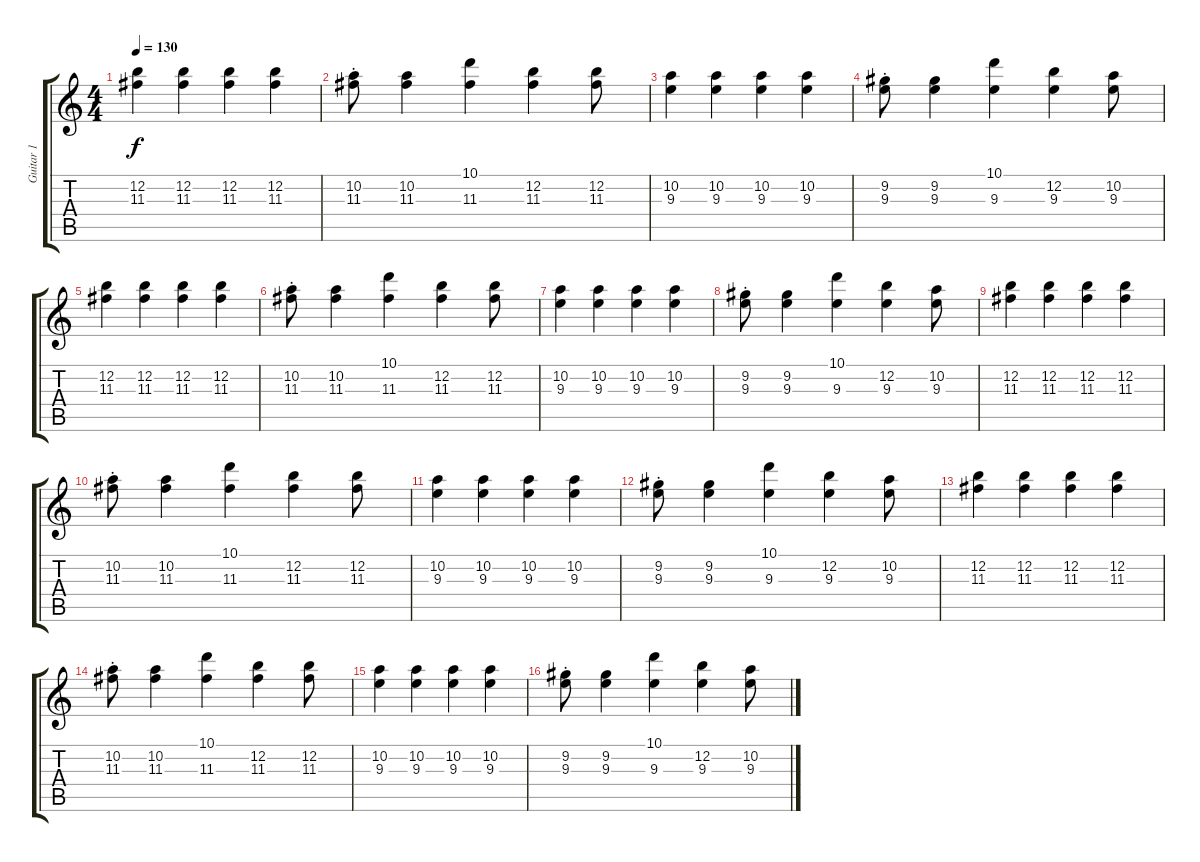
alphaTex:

\track ("Guitar 1" "Guitar 1") {instrument electricguitarjazz}
\staff {score tabs}
\tuning (E4 B3 G3 D3 A2 E2) {hide}
\ts (4 4)
\tempo 130
\clef g2
\ks c
(12.2 11.3).4{dy f} (12.2 11.3).4 (12.2 11.3).4 (12.2 11.3).4 |
(10.2 11.3{st}).8 (10.2 11.3).4 (10.1 11.3).4 (12.2 11.3).4 (12.2 11.3).8 |
(10.2 9.3).4 (10.2 9.3).4 (10.2 9.3).4 (10.2 9.3).4 |
(9.2 9.3{st}).8 (9.2 9.3).4 (10.1 9.3).4 (12.2 9.3).4 (10.2 9.3).8 |
(12.2 11.3).4 (12.2 11.3).4 (12.2 11.3).4 (12.2 11.3).4 |
(10.2 11.3{st}).8 (10.2 11.3).4 (10.1 11.3).4 (12.2 11.3).4 (12.2 11.3).8 |
(10.2 9.3).4 (10.2 9.3).4 (10.2 9.3).4 (10.2 9.3).4 |
(9.2 9.3{st}).8 (9.2 9.3).4 (10.1 9.3).4 (12.2 9.3).4 (10.2 9.3).8 |
(12.2 11.3).4 (12.2 11.3).4 (12.2 11.3).4 (12.2 11.3).4 |
(10.2 11.3{st}).8 (10.2 11.3).4 (10.1 11.3).4 (12.2 11.3).4 (12.2 11.3).8 |
(10.2 9.3).4 (10.2 9.3).4 (10.2 9.3).4 (10.2 9.3).4 |
(9.2 9.3{st}).8 (9.2 9.3).4 (10.1 9.3).4 (12.2 9.3).4 (10.2 9.3).8 |
(12.2 11.3).4 (12.2 11.3).4 (12.2 11.3).4 (12.2 11.3).4 |
(10.2 11.3{st}).8 (10.2 11.3).4 (10.1 11.3).4 (12.2 11.3).4 (12.2 11.3).8 |
(10.2 9.3).4 (10.2 9.3).4 (10.2 9.3).4 (10.2 9.3).4 |
(9.2 9.3{st}).8 (9.2 9.3).4 (10.1 9.3).4 (12.2 9.3).4 (10.2 9.3).8
